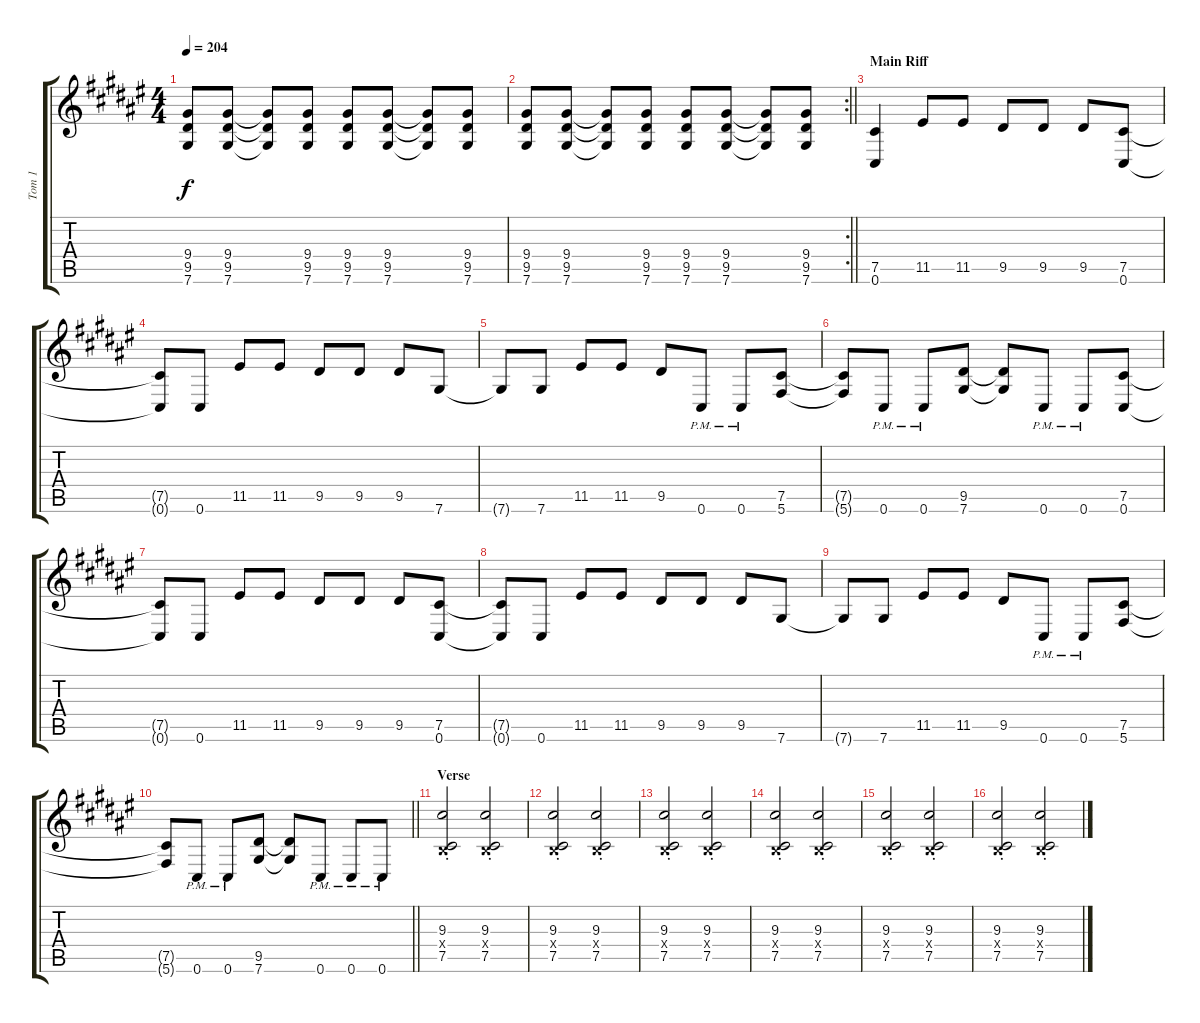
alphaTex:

\track ("Tom 1" "Tom 1") {instrument overdrivenguitar}
\staff {score tabs}
\tuning (Db4 Ab3 E3 B2 Gb2 Db2) {hide}
\ts (4 4)
\tempo 204
\clef g2
\ks f#
(9.4 9.5 7.6).8{dy f} (9.4 9.5 7.6).8 (9.4{t} 9.5{t} 7.6{t}).8 (9.4 9.5 7.6).8 (9.4 9.5 7.6).8 (9.4 9.5 7.6).8 (9.4{t} 9.5{t} 7.6{t}).8 (9.4 9.5 7.6).8 |
\rc 2
\barLineRight lightlight
(9.4 9.5 7.6).8 (9.4 9.5 7.6).8 (9.4{t} 9.5{t} 7.6{t}).8 (9.4 9.5 7.6).8 (9.4 9.5 7.6).8 (9.4 9.5 7.6).8 (9.4{t} 9.5{t} 7.6{t}).8 (9.4 9.5 7.6).8 |
\section ("" "Main Riff")
(7.5 0.6).4 11.5.8 11.5.8 9.5.8 9.5.8 9.5.8 (7.5 0.6).8 |
(7.5{t} 0.6{t}).8 0.6.8 11.5.8 11.5.8 9.5.8 9.5.8 9.5.8 7.6.8 |
7.6{t}.8 7.6.8 11.5.8 11.5.8 9.5.8 0.6{pm}.8 0.6{pm}.8 (7.5 5.6).8 |
(7.5{t} 5.6{t}).8 0.6{pm}.8 0.6{pm}.8 (9.5 7.6).8 (9.5{t} 7.6{t}).8 0.6{pm}.8 0.6{pm}.8 (7.5 0.6).8 |
(7.5{t} 0.6{t}).8 0.6.8 11.5.8 11.5.8 9.5.8 9.5.8 9.5.8 (7.5 0.6).8 |
(7.5{t} 0.6{t}).8 0.6.8 11.5.8 11.5.8 9.5.8 9.5.8 9.5.8 7.6.8 |
7.6{t}.8 7.6.8 11.5.8 11.5.8 9.5.8 0.6{pm}.8 0.6{pm}.8 (7.5 5.6).8 |
\barLineRight lightlight
(7.5{t} 5.6{t}).8 0.6{pm}.8 0.6{pm}.8 (9.5 7.6).8 (9.5{t} 7.6{t}).8 0.6{pm}.8 0.6{pm}.8 0.6{pm}.8 |
\section ("" "Verse")
(9.3{st} 0.4{x} 7.5{st}).2 (9.3{st} 0.4{x} 7.5{st}).2 |
(9.3{st} 0.4{x} 7.5{st}).2 (9.3{st} 0.4{x} 7.5{st}).2 |
(9.3{st} 0.4{x} 7.5{st}).2 (9.3{st} 0.4{x} 7.5{st}).2 |
(9.3{st} 0.4{x} 7.5{st}).2 (9.3{st} 0.4{x} 7.5{st}).2 |
(9.3{st} 0.4{x} 7.5{st}).2 (9.3{st} 0.4{x} 7.5{st}).2 |
(9.3{st} 0.4{x} 7.5{st}).2 (9.3{st} 0.4{x} 7.5{st}).2
